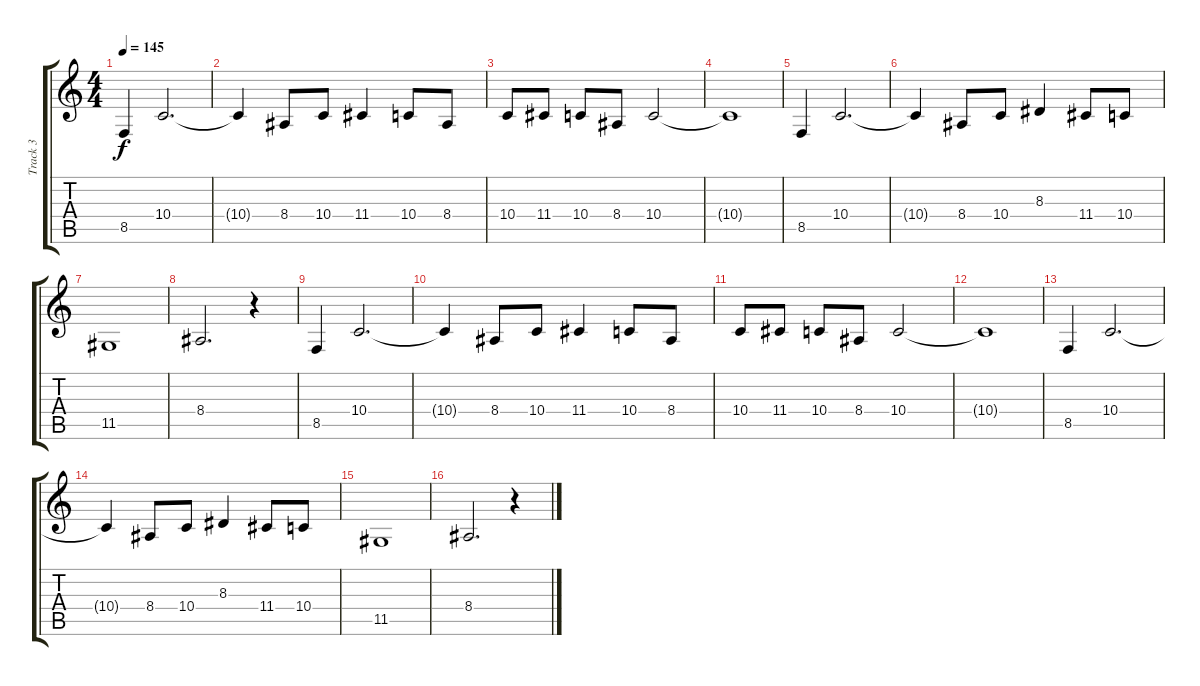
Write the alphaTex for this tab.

\track ("Track 3" "Track 3") {instrument trombone}
\staff {score tabs}
\tuning (E4 B3 G3 D3 A2 E2) {hide}
\ts (4 4)
\tempo 145
\clef g2
\ks c
8.5.4{dy f} 10.4.2{d} |
10.4{t}.4 8.4.8 10.4.8 11.4.4 10.4.8 8.4.8 |
10.4.8 11.4.8 10.4.8 8.4.8 10.4.2 |
10.4{t}.1 |
8.5.4 10.4.2{d} |
10.4{t}.4 8.4.8 10.4.8 8.3.4 11.4.8 10.4.8 |
11.5.1 |
8.4.2{d} r.4 |
8.5.4 10.4.2{d} |
10.4{t}.4 8.4.8 10.4.8 11.4.4 10.4.8 8.4.8 |
10.4.8 11.4.8 10.4.8 8.4.8 10.4.2 |
10.4{t}.1 |
8.5.4 10.4.2{d} |
10.4{t}.4 8.4.8 10.4.8 8.3.4 11.4.8 10.4.8 |
11.5.1 |
8.4.2{d} r.4
